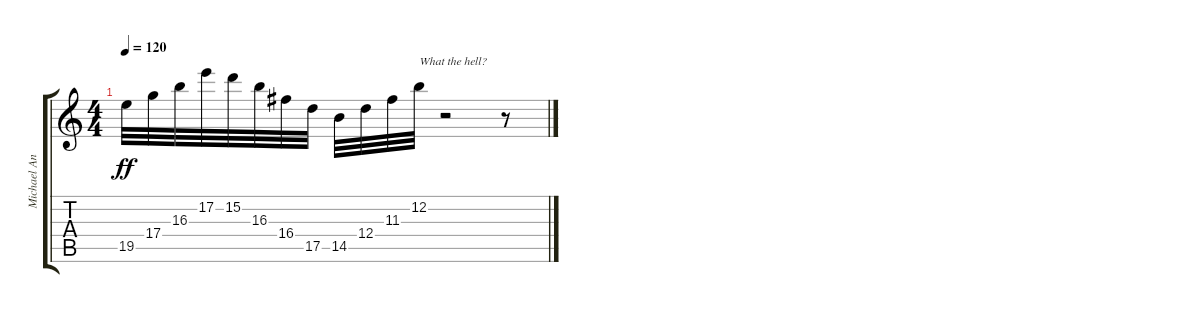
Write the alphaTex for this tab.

\track ("Michael Angelo Batio" "Michael An") {instrument distortionguitar}
\staff {score tabs}
\tuning (E4 B3 G3 D3 A2 E2) {hide}
\ts (4 4)
\tempo 120
\clef g2
\ks c
19.5.32{dy ff} 17.4.32 16.3.32 17.2.32 15.2.32 16.3.32 16.4.32 17.5.32 14.5.32 12.4.32 11.3.32 12.2.32{txt "What the hell?"} r.2 r.8
